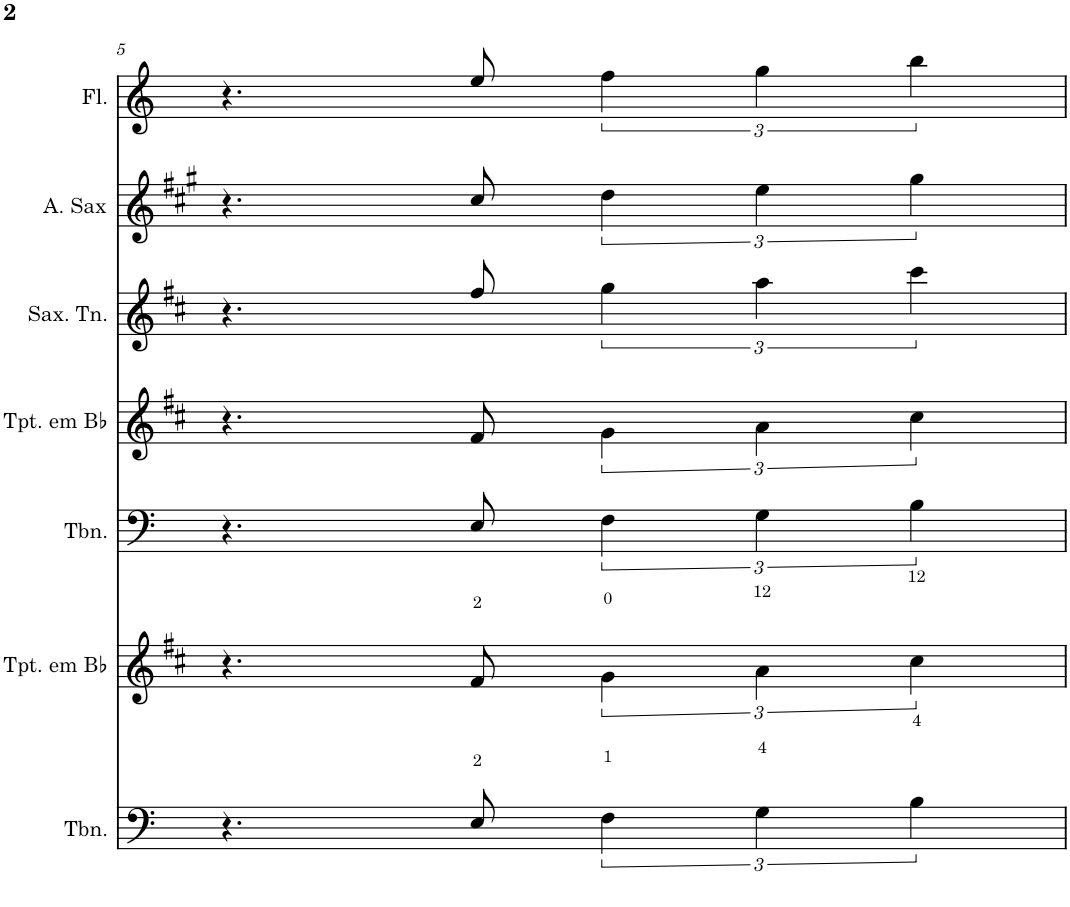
**kern	**kern	**kern	**kern	**kern	**kern	**kern
*part7	*part6	*part5	*part4	*part3	*part2	*part1
*staff7	*staff6	*staff5	*staff4	*staff3	*staff2	*staff1
*I"Trombone	*I"Trompete em Bb	*I"Trombone	*I"Trompete em Bb	*I"Saxofone Tenor	*I"Saxofone Alto	*I"Flauta Transversal
*I'Tbn.	*I'Tpt. em Bb	*I'Tbn.	*I'Tpt. em Bb	*I'Sax. Tn.	*	*I'Fl.
!!LO:PB:g=z
*clefF4	*clefG2	*clefF4	*clefG2	*clefG2	*clefG2	*clefG2
*	*Trd1c2	*	*Trd1c2	*Trd8c14	*Trd5c9	*
*k[]	*k[f#c#]	*k[]	*k[f#c#]	*k[f#c#]	*k[f#c#g#]	*k[]
*M4/4	*M4/4	*M4/4	*M4/4	*M4/4	*M4/4	*M4/4
=5	=5	=5	=5	=5	=5	=5
4.r	4.r	4.r	4.r	4.r	4.r	4.r
8E/	8f#/	8E/	8f#/	8ff#/	8cc#/	8ee/
6F\	6g\	6F\	6g\	6gg\	6dd\	6ff\
6G\	6a\	6G\	6a\	6aa\	6ee\	6gg\
6B\	6cc#\	6B\	6cc#\	6ccc#\	6gg#\	6bb\
=	=	=	=	=	=	=
*-	*-	*-	*-	*-	*-	*-
